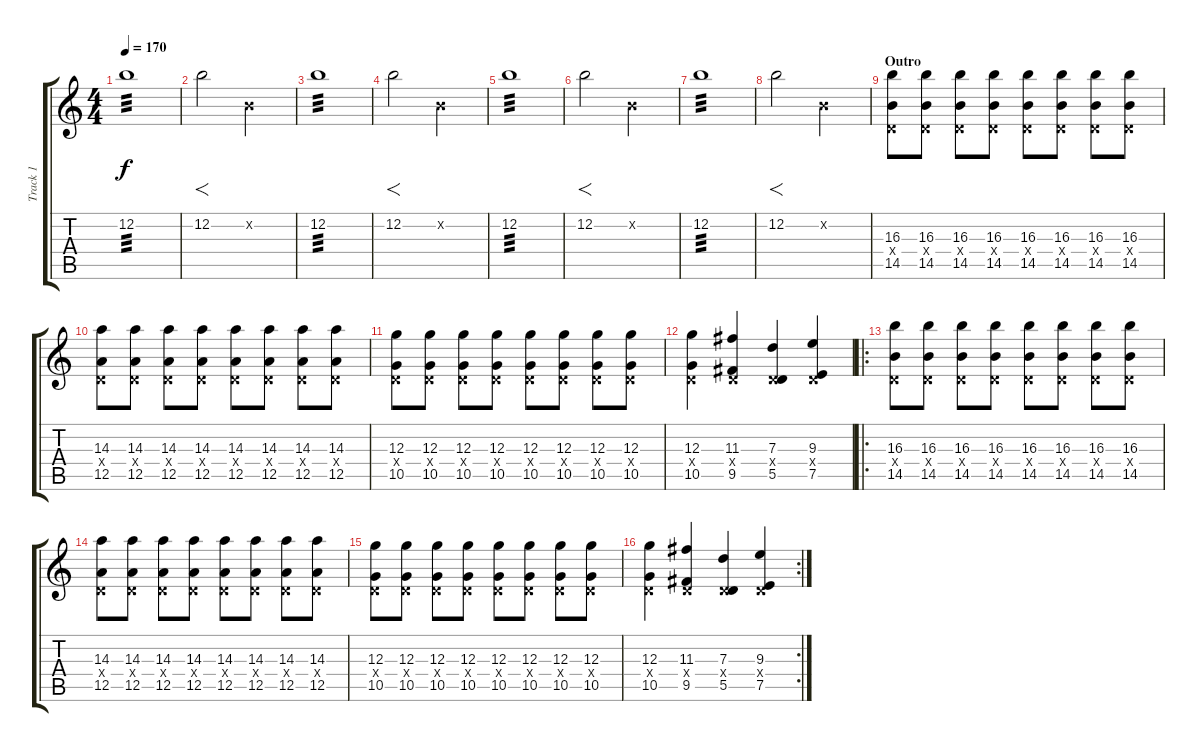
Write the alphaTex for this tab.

\track ("Track 1" "Track 1") {instrument overdrivenguitar}
\staff {score tabs}
\tuning (E4 B3 G3 D3 A2 E2) {hide}
\ts (4 4)
\tempo 170
\clef g2
\ks c
12.2.1{tp 3 dy f} |
12.2.2{f} 0.2{x}.2 |
12.2.1{tp 3} |
12.2.2{f} 0.2{x}.2 |
12.2.1{tp 3} |
12.2.2{f} 0.2{x}.2 |
12.2.1{tp 3} |
12.2.2{f} 0.2{x}.2 |
\section ("" "Outro")
(16.3 0.4{x} 14.5).8 (16.3 0.4{x} 14.5).8 (16.3 0.4{x} 14.5).8 (16.3 0.4{x} 14.5).8 (16.3 0.4{x} 14.5).8 (16.3 0.4{x} 14.5).8 (16.3 0.4{x} 14.5).8 (16.3 0.4{x} 14.5).8 |
(14.3 0.4{x} 12.5).8 (14.3 0.4{x} 12.5).8 (14.3 0.4{x} 12.5).8 (14.3 0.4{x} 12.5).8 (14.3 0.4{x} 12.5).8 (14.3 0.4{x} 12.5).8 (14.3 0.4{x} 12.5).8 (14.3 0.4{x} 12.5).8 |
(12.3 0.4{x} 10.5).8 (12.3 0.4{x} 10.5).8 (12.3 0.4{x} 10.5).8 (12.3 0.4{x} 10.5).8 (12.3 0.4{x} 10.5).8 (12.3 0.4{x} 10.5).8 (12.3 0.4{x} 10.5).8 (12.3 0.4{x} 10.5).8 |
(12.3 0.4{x} 10.5).4 (11.3 0.4{x} 9.5).4 (7.3 0.4{x} 5.5).4 (9.3 0.4{x} 7.5).4 |
\ro
(16.3 0.4{x} 14.5).8 (16.3 0.4{x} 14.5).8 (16.3 0.4{x} 14.5).8 (16.3 0.4{x} 14.5).8 (16.3 0.4{x} 14.5).8 (16.3 0.4{x} 14.5).8 (16.3 0.4{x} 14.5).8 (16.3 0.4{x} 14.5).8 |
(14.3 0.4{x} 12.5).8 (14.3 0.4{x} 12.5).8 (14.3 0.4{x} 12.5).8 (14.3 0.4{x} 12.5).8 (14.3 0.4{x} 12.5).8 (14.3 0.4{x} 12.5).8 (14.3 0.4{x} 12.5).8 (14.3 0.4{x} 12.5).8 |
(12.3 0.4{x} 10.5).8 (12.3 0.4{x} 10.5).8 (12.3 0.4{x} 10.5).8 (12.3 0.4{x} 10.5).8 (12.3 0.4{x} 10.5).8 (12.3 0.4{x} 10.5).8 (12.3 0.4{x} 10.5).8 (12.3 0.4{x} 10.5).8 |
\rc 2
(12.3 0.4{x} 10.5).4 (11.3 0.4{x} 9.5).4 (7.3 0.4{x} 5.5).4 (9.3 0.4{x} 7.5).4
